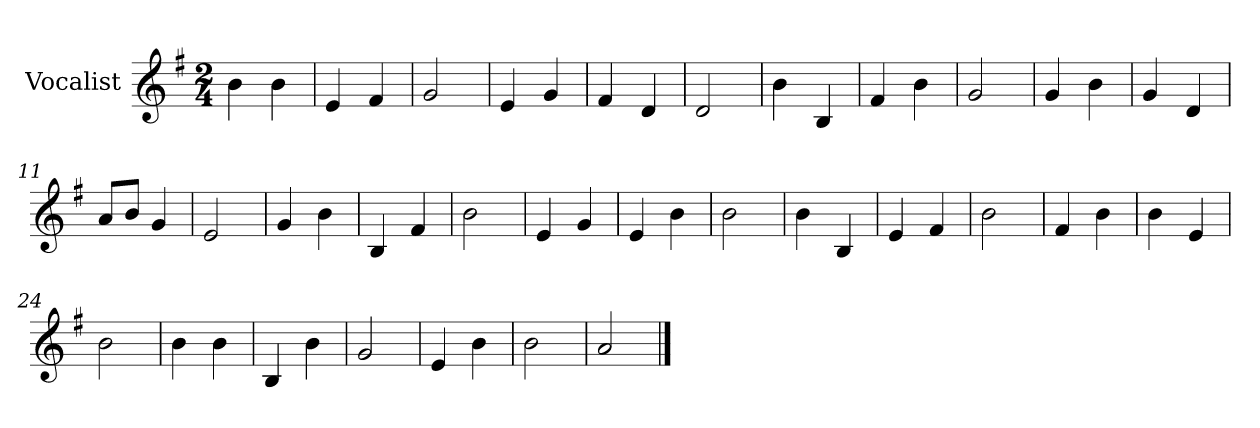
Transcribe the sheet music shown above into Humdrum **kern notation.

**kern
*part1
*staff1
*I"Vocalist
*k[f#]
*G:
*M2/4
=
4b
4b
=1
4e
4f#
=2
2g
=3
4e
4g
=4
4f#
4d
=5
2d
=6
4b
4B
=7
4f#
4b
=8
2g
=9
4g
4b
=10
4g
4d
=11
8aL
8bJ
4g
=12
2e
=13
4g
4b
=14
4B
4f#
=15
2b
=16
4e
4g
=17
4e
4b
=18
2b
=19
4b
4B
=20
4e
4f#
=21
2b
=22
4f#
4b
=23
4b
4e
=24
2b
=25
4b
4b
=26
4B
4b
=27
2g
=28
4e
4b
=29
2b
=30
2a
==
*-
